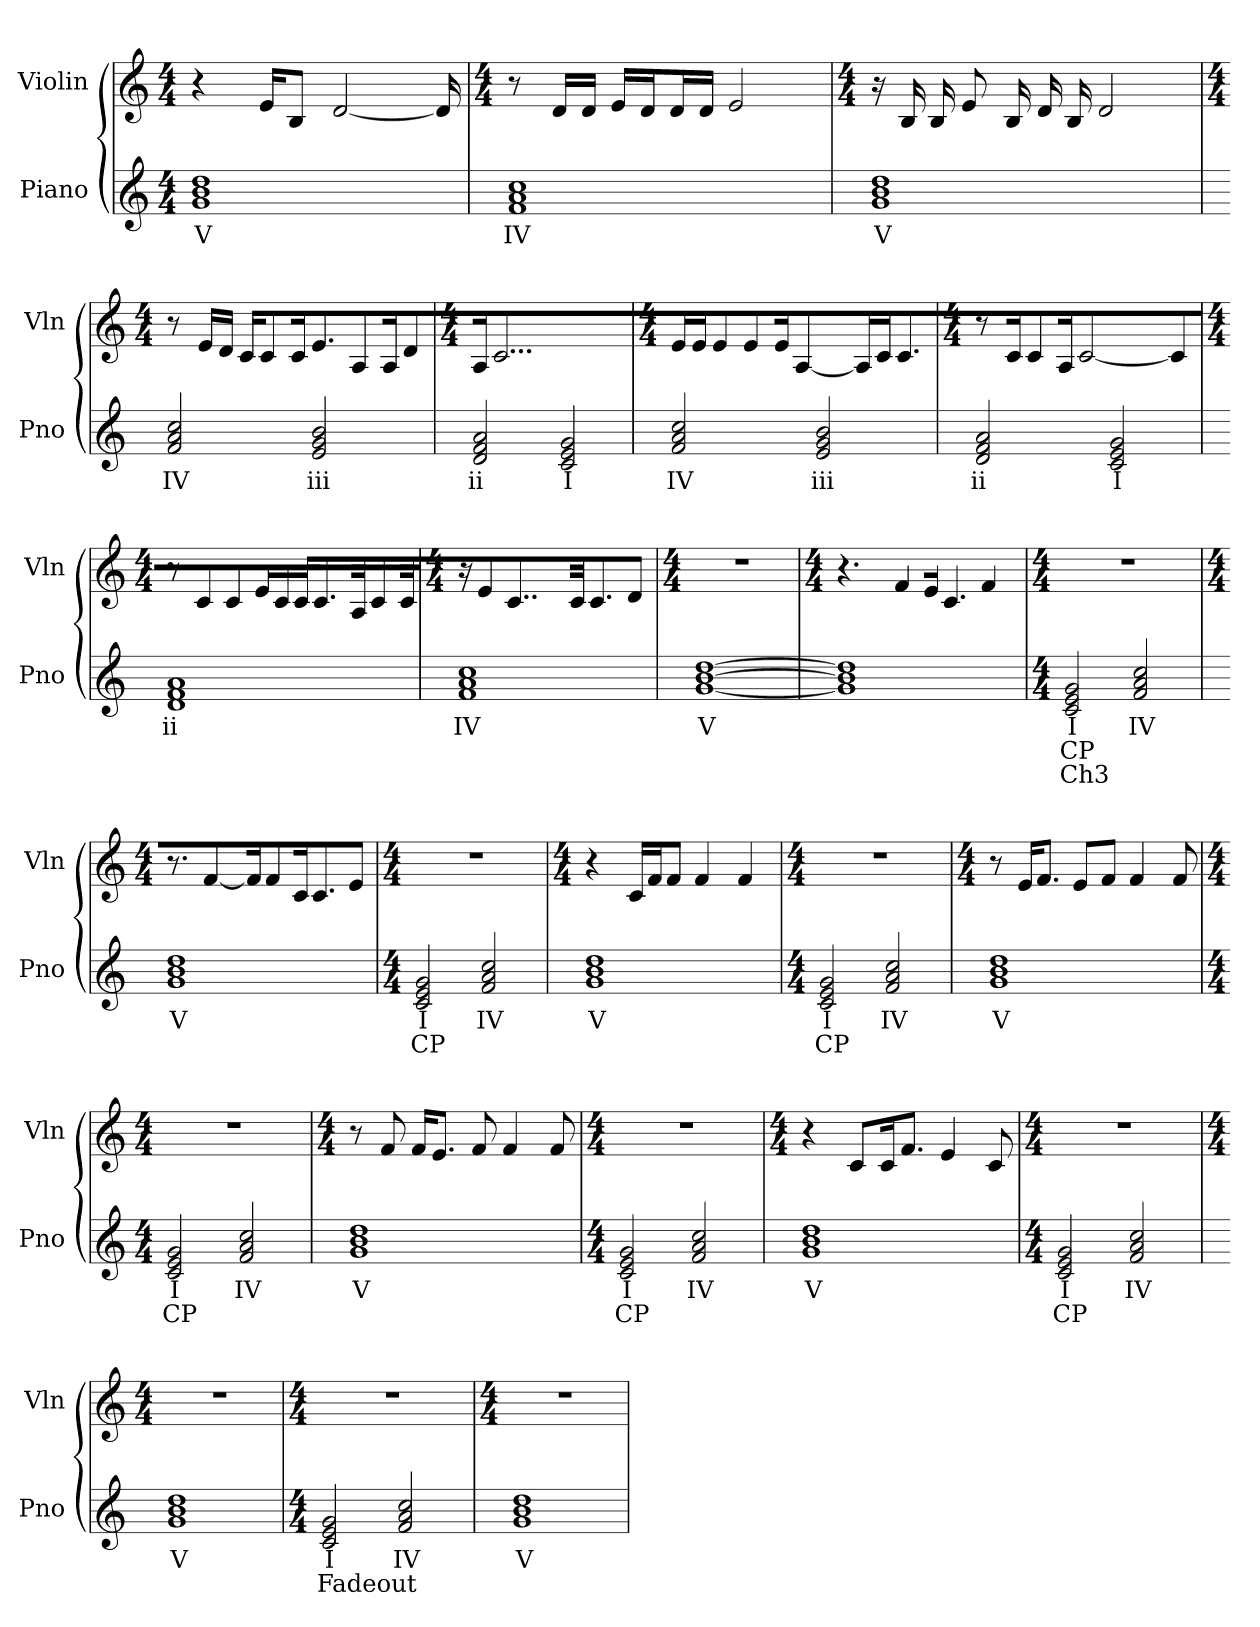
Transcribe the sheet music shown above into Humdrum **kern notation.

**kern	**text	**text	**text	**kern
*part2	*part2	*part2	*part2	*part1
*staff2	*staff2	*staff2	*staff2	*staff1
*I"Piano	*	*	*	*I"Violin
*I'Pno	*	*	*	*I'Vln
*k[]	*	*	*	*
*C:	*	*	*	*
*M4/4	*	*	*	*M4/4
=	=	=	=	=
1g 1b 1dd	V	.	.	4r
.	.	.	.	16eKL
.	.	.	.	8BJ
.	.	.	.	[2d
.	.	.	.	16d]
=	=	=	=	=
*k[]	*	*	*	*
*C:	*	*	*	*
*	*	*	*	*M4/4
1f 1a 1cc	IV	.	.	8r
.	.	.	.	16dLL
.	.	.	.	16dJJ
.	.	.	.	16eLL
.	.	.	.	16dJ
.	.	.	.	16dL
.	.	.	.	16dJJ
.	.	.	.	2e
=	=	=	=	=
*k[]	*	*	*	*
*C:	*	*	*	*
*	*	*	*	*M4/4
1g 1b 1dd	V	.	.	16r
.	.	.	.	16BLL
.	.	.	.	16B
.	.	.	.	8eJ
.	.	.	.	16BLL
.	.	.	.	16d
.	.	.	.	16BJJ
.	.	.	.	2d
=	=	=	=	=
*k[]	*	*	*	*
*C:	*	*	*	*
*	*	*	*	*M4/4
2f 2a 2cc	IV	.	.	8r
.	.	.	.	16eLL
.	.	.	.	16dJJ
.	.	.	.	16cLL
.	.	.	.	8c
.	.	.	.	16cJk
2e 2g 2b	iii	.	.	8.eL
.	.	.	.	8AJ
.	.	.	.	16AKL
.	.	.	.	8dJ
=	=	=	=	=
*k[]	*	*	*	*
*C:	*	*	*	*
*	*	*	*	*M4/4
2d 2f 2a	ii	.	.	16A
.	.	.	.	2...c
2c 2e 2g	I	.	.	.
=	=	=	=	=
*k[]	*	*	*	*
*C:	*	*	*	*
*	*	*	*	*M4/4
2f 2a 2cc	IV	.	.	16eLL
.	.	.	.	16eJ
.	.	.	.	8eJ
.	.	.	.	8eL
.	.	.	.	16eJk
.	.	.	.	[4A
2e 2g 2b	iii	.	.	.
.	.	.	.	16A]
.	.	.	.	16cKL
.	.	.	.	8.cJ
=	=	=	=	=
*k[]	*	*	*	*
*C:	*	*	*	*
*	*	*	*	*M4/4
2d 2f 2a	ii	.	.	8r
.	.	.	.	16cKL
.	.	.	.	8cJ
.	.	.	.	16A
.	.	.	.	[2c
2c 2e 2g	I	.	.	.
.	.	.	.	8c]
=	=	=	=	=
*k[]	*	*	*	*
*C:	*	*	*	*
*	*	*	*	*M4/4
1d 1f 1a	ii	.	.	8r
.	.	.	.	8c
.	.	.	.	8cL
.	.	.	.	16eL
.	.	.	.	16cJJ
.	.	.	.	16cLL
.	.	.	.	8.cJ
.	.	.	.	16AKL
.	.	.	.	8c
.	.	.	.	16cJk
=	=	=	=	=
*k[]	*	*	*	*
*C:	*	*	*	*
*	*	*	*	*M4/4
1f 1a 1cc	IV	.	.	16r
.	.	.	.	8e
.	.	.	.	4..c
.	.	.	.	16cKL
.	.	.	.	8.cJ
.	.	.	.	8dJ
=	=	=	=	=
*k[]	*	*	*	*
*C:	*	*	*	*
*	*	*	*	*M4/4
[1g [1b [1dd	V	.	.	1r
=	=	=	=	=
*k[]	*	*	*	*
*C:	*	*	*	*
*	*	*	*	*M4/4
1g] 1b] 1dd]	.	.	.	4.r
.	.	.	.	8f
.	.	.	.	16eKL
.	.	.	.	8.cJ
.	.	.	.	4f
=	=	=	=	=
*k[]	*	*	*	*
*C:	*	*	*	*
*M4/4	*	*	*	*M4/4
2c 2e 2g	I	CP	Ch3	1r
2f 2a 2cc	IV	.	.	.
=	=	=	=	=
*k[]	*	*	*	*
*C:	*	*	*	*
*	*	*	*	*M4/4
1g 1b 1dd	V	.	.	8.r
.	.	.	.	[4f
.	.	.	.	16f]
.	.	.	.	8fL
.	.	.	.	16cK
.	.	.	.	8.cJ
.	.	.	.	8eJ
=	=	=	=	=
*k[]	*	*	*	*
*C:	*	*	*	*
*M4/4	*	*	*	*M4/4
2c 2e 2g	I	CP	.	1r
2f 2a 2cc	IV	.	.	.
=	=	=	=	=
*k[]	*	*	*	*
*C:	*	*	*	*
*	*	*	*	*M4/4
1g 1b 1dd	V	.	.	4r
.	.	.	.	16cLL
.	.	.	.	16fJ
.	.	.	.	8fJ
.	.	.	.	4f
.	.	.	.	4f
=	=	=	=	=
*k[]	*	*	*	*
*C:	*	*	*	*
*M4/4	*	*	*	*M4/4
2c 2e 2g	I	CP	.	1r
2f 2a 2cc	IV	.	.	.
=	=	=	=	=
*k[]	*	*	*	*
*C:	*	*	*	*
*	*	*	*	*M4/4
1g 1b 1dd	V	.	.	8r
.	.	.	.	16eKL
.	.	.	.	8.fJ
.	.	.	.	8eL
.	.	.	.	8fJ
.	.	.	.	4f
.	.	.	.	8f
=	=	=	=	=
*k[]	*	*	*	*
*C:	*	*	*	*
*M4/4	*	*	*	*M4/4
2c 2e 2g	I	CP	.	1r
2f 2a 2cc	IV	.	.	.
=	=	=	=	=
*k[]	*	*	*	*
*C:	*	*	*	*
*	*	*	*	*M4/4
1g 1b 1dd	V	.	.	8r
.	.	.	.	8f
.	.	.	.	16fKL
.	.	.	.	8.eJ
.	.	.	.	8f
.	.	.	.	4f
.	.	.	.	8f
=	=	=	=	=
*k[]	*	*	*	*
*C:	*	*	*	*
*M4/4	*	*	*	*M4/4
2c 2e 2g	I	CP	.	1r
2f 2a 2cc	IV	.	.	.
=	=	=	=	=
*k[]	*	*	*	*
*C:	*	*	*	*
*	*	*	*	*M4/4
1g 1b 1dd	V	.	.	4r
.	.	.	.	8cL
.	.	.	.	16cK
.	.	.	.	8.fJ
.	.	.	.	4e
.	.	.	.	8c
=	=	=	=	=
*k[]	*	*	*	*
*C:	*	*	*	*
*M4/4	*	*	*	*M4/4
2c 2e 2g	I	CP	.	1r
2f 2a 2cc	IV	.	.	.
=	=	=	=	=
*k[]	*	*	*	*
*C:	*	*	*	*
*	*	*	*	*M4/4
1g 1b 1dd	V	.	.	1r
=	=	=	=	=
*k[]	*	*	*	*
*C:	*	*	*	*
*M4/4	*	*	*	*M4/4
2c 2e 2g	I	Fadeout	.	1r
2f 2a 2cc	IV	.	.	.
=	=	=	=	=
*k[]	*	*	*	*
*C:	*	*	*	*
*	*	*	*	*M4/4
1g 1b 1dd	V	.	.	1r
=	=	=	=	=
*-	*-	*-	*-	*-
